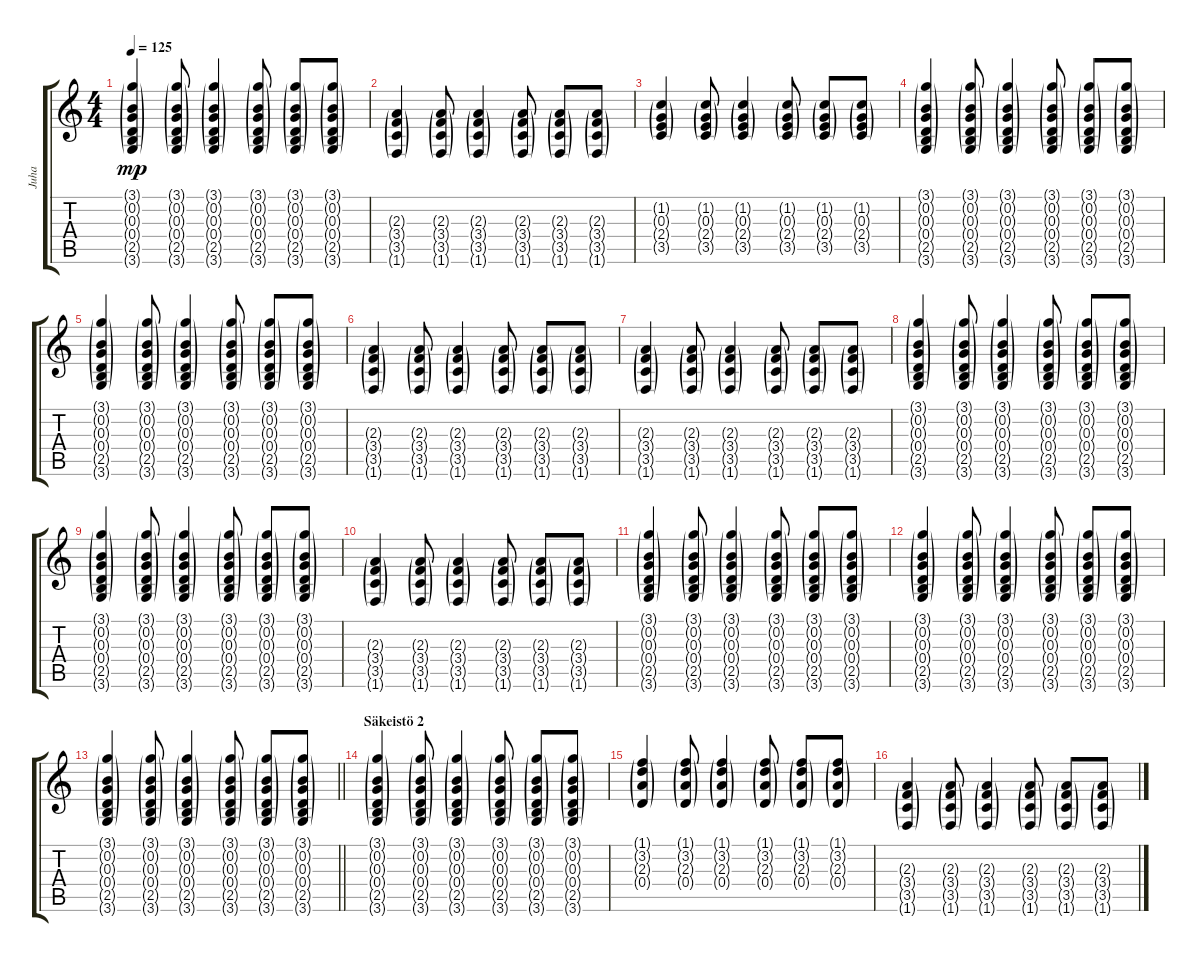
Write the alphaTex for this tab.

\track ("Juha" "Juha") {instrument electricguitarclean}
\staff {score tabs}
\tuning (E4 B3 G3 D3 A2 E2) {hide}
\ts (4 4)
\tempo 125
\clef g2
\ks c
(3.1{g} 0.2{g} 0.3{g} 0.4{g} 2.5{g} 3.6{g}).4{dy mp} (3.1{g} 0.2{g} 0.3{g} 0.4{g} 2.5{g} 3.6{g}).8 (3.1{g} 0.2{g} 0.3{g} 0.4{g} 2.5{g} 3.6{g}).4 (3.1{g} 0.2{g} 0.3{g} 0.4{g} 2.5{g} 3.6{g}).8 (3.1{g} 0.2{g} 0.3{g} 0.4{g} 2.5{g} 3.6{g}).8 (3.1{g} 0.2{g} 0.3{g} 0.4{g} 2.5{g} 3.6{g}).8 |
(2.3{g} 3.4{g} 3.5{g} 1.6{g}).4 (2.3{g} 3.4{g} 3.5{g} 1.6{g}).8 (2.3{g} 3.4{g} 3.5{g} 1.6{g}).4 (2.3{g} 3.4{g} 3.5{g} 1.6{g}).8 (2.3{g} 3.4{g} 3.5{g} 1.6{g}).8 (2.3{g} 3.4{g} 3.5{g} 1.6{g}).8 |
(1.2{g} 0.3{g} 2.4{g} 3.5{g}).4 (1.2{g} 0.3{g} 2.4{g} 3.5{g}).8 (1.2{g} 0.3{g} 2.4{g} 3.5{g}).4 (1.2{g} 0.3{g} 2.4{g} 3.5{g}).8 (1.2{g} 0.3{g} 2.4{g} 3.5{g}).8 (1.2{g} 0.3{g} 2.4{g} 3.5{g}).8 |
(3.1{g} 0.2{g} 0.3{g} 0.4{g} 2.5{g} 3.6{g}).4 (3.1{g} 0.2{g} 0.3{g} 0.4{g} 2.5{g} 3.6{g}).8 (3.1{g} 0.2{g} 0.3{g} 0.4{g} 2.5{g} 3.6{g}).4 (3.1{g} 0.2{g} 0.3{g} 0.4{g} 2.5{g} 3.6{g}).8 (3.1{g} 0.2{g} 0.3{g} 0.4{g} 2.5{g} 3.6{g}).8 (3.1{g} 0.2{g} 0.3{g} 0.4{g} 2.5{g} 3.6{g}).8 |
(3.1{g} 0.2{g} 0.3{g} 0.4{g} 2.5{g} 3.6{g}).4 (3.1{g} 0.2{g} 0.3{g} 0.4{g} 2.5{g} 3.6{g}).8 (3.1{g} 0.2{g} 0.3{g} 0.4{g} 2.5{g} 3.6{g}).4 (3.1{g} 0.2{g} 0.3{g} 0.4{g} 2.5{g} 3.6{g}).8 (3.1{g} 0.2{g} 0.3{g} 0.4{g} 2.5{g} 3.6{g}).8 (3.1{g} 0.2{g} 0.3{g} 0.4{g} 2.5{g} 3.6{g}).8 |
(2.3{g} 3.4{g} 3.5{g} 1.6{g}).4 (2.3{g} 3.4{g} 3.5{g} 1.6{g}).8 (2.3{g} 3.4{g} 3.5{g} 1.6{g}).4 (2.3{g} 3.4{g} 3.5{g} 1.6{g}).8 (2.3{g} 3.4{g} 3.5{g} 1.6{g}).8 (2.3{g} 3.4{g} 3.5{g} 1.6{g}).8 |
(2.3{g} 3.4{g} 3.5{g} 1.6{g}).4 (2.3{g} 3.4{g} 3.5{g} 1.6{g}).8 (2.3{g} 3.4{g} 3.5{g} 1.6{g}).4 (2.3{g} 3.4{g} 3.5{g} 1.6{g}).8 (2.3{g} 3.4{g} 3.5{g} 1.6{g}).8 (2.3{g} 3.4{g} 3.5{g} 1.6{g}).8 |
(3.1{g} 0.2{g} 0.3{g} 0.4{g} 2.5{g} 3.6{g}).4 (3.1{g} 0.2{g} 0.3{g} 0.4{g} 2.5{g} 3.6{g}).8 (3.1{g} 0.2{g} 0.3{g} 0.4{g} 2.5{g} 3.6{g}).4 (3.1{g} 0.2{g} 0.3{g} 0.4{g} 2.5{g} 3.6{g}).8 (3.1{g} 0.2{g} 0.3{g} 0.4{g} 2.5{g} 3.6{g}).8 (3.1{g} 0.2{g} 0.3{g} 0.4{g} 2.5{g} 3.6{g}).8 |
(3.1{g} 0.2{g} 0.3{g} 0.4{g} 2.5{g} 3.6{g}).4 (3.1{g} 0.2{g} 0.3{g} 0.4{g} 2.5{g} 3.6{g}).8 (3.1{g} 0.2{g} 0.3{g} 0.4{g} 2.5{g} 3.6{g}).4 (3.1{g} 0.2{g} 0.3{g} 0.4{g} 2.5{g} 3.6{g}).8 (3.1{g} 0.2{g} 0.3{g} 0.4{g} 2.5{g} 3.6{g}).8 (3.1{g} 0.2{g} 0.3{g} 0.4{g} 2.5{g} 3.6{g}).8 |
(2.3{g} 3.4{g} 3.5{g} 1.6{g}).4 (2.3{g} 3.4{g} 3.5{g} 1.6{g}).8 (2.3{g} 3.4{g} 3.5{g} 1.6{g}).4 (2.3{g} 3.4{g} 3.5{g} 1.6{g}).8 (2.3{g} 3.4{g} 3.5{g} 1.6{g}).8 (2.3{g} 3.4{g} 3.5{g} 1.6{g}).8 |
(3.1{g} 0.2{g} 0.3{g} 0.4{g} 2.5{g} 3.6{g}).4 (3.1{g} 0.2{g} 0.3{g} 0.4{g} 2.5{g} 3.6{g}).8 (3.1{g} 0.2{g} 0.3{g} 0.4{g} 2.5{g} 3.6{g}).4 (3.1{g} 0.2{g} 0.3{g} 0.4{g} 2.5{g} 3.6{g}).8 (3.1{g} 0.2{g} 0.3{g} 0.4{g} 2.5{g} 3.6{g}).8 (3.1{g} 0.2{g} 0.3{g} 0.4{g} 2.5{g} 3.6{g}).8 |
(3.1{g} 0.2{g} 0.3{g} 0.4{g} 2.5{g} 3.6{g}).4 (3.1{g} 0.2{g} 0.3{g} 0.4{g} 2.5{g} 3.6{g}).8 (3.1{g} 0.2{g} 0.3{g} 0.4{g} 2.5{g} 3.6{g}).4 (3.1{g} 0.2{g} 0.3{g} 0.4{g} 2.5{g} 3.6{g}).8 (3.1{g} 0.2{g} 0.3{g} 0.4{g} 2.5{g} 3.6{g}).8 (3.1{g} 0.2{g} 0.3{g} 0.4{g} 2.5{g} 3.6{g}).8 |
\barLineRight lightlight
(3.1{g} 0.2{g} 0.3{g} 0.4{g} 2.5{g} 3.6{g}).4 (3.1{g} 0.2{g} 0.3{g} 0.4{g} 2.5{g} 3.6{g}).8 (3.1{g} 0.2{g} 0.3{g} 0.4{g} 2.5{g} 3.6{g}).4 (3.1{g} 0.2{g} 0.3{g} 0.4{g} 2.5{g} 3.6{g}).8 (3.1{g} 0.2{g} 0.3{g} 0.4{g} 2.5{g} 3.6{g}).8 (3.1{g} 0.2{g} 0.3{g} 0.4{g} 2.5{g} 3.6{g}).8 |
\section ("" "Säkeistö 2")
(3.1{g} 0.2{g} 0.3{g} 0.4{g} 2.5{g} 3.6{g}).4 (3.1{g} 0.2{g} 0.3{g} 0.4{g} 2.5{g} 3.6{g}).8 (3.1{g} 0.2{g} 0.3{g} 0.4{g} 2.5{g} 3.6{g}).4 (3.1{g} 0.2{g} 0.3{g} 0.4{g} 2.5{g} 3.6{g}).8 (3.1{g} 0.2{g} 0.3{g} 0.4{g} 2.5{g} 3.6{g}).8 (3.1{g} 0.2{g} 0.3{g} 0.4{g} 2.5{g} 3.6{g}).8 |
(1.1{g} 3.2{g} 2.3{g} 0.4{g}).4 (1.1{g} 3.2{g} 2.3{g} 0.4{g}).8 (1.1{g} 3.2{g} 2.3{g} 0.4{g}).4 (1.1{g} 3.2{g} 2.3{g} 0.4{g}).8 (1.1{g} 3.2{g} 2.3{g} 0.4{g}).8 (1.1{g} 3.2{g} 2.3{g} 0.4{g}).8 |
(2.3{g} 3.4{g} 3.5{g} 1.6{g}).4 (2.3{g} 3.4{g} 3.5{g} 1.6{g}).8 (2.3{g} 3.4{g} 3.5{g} 1.6{g}).4 (2.3{g} 3.4{g} 3.5{g} 1.6{g}).8 (2.3{g} 3.4{g} 3.5{g} 1.6{g}).8 (2.3{g} 3.4{g} 3.5{g} 1.6{g}).8
